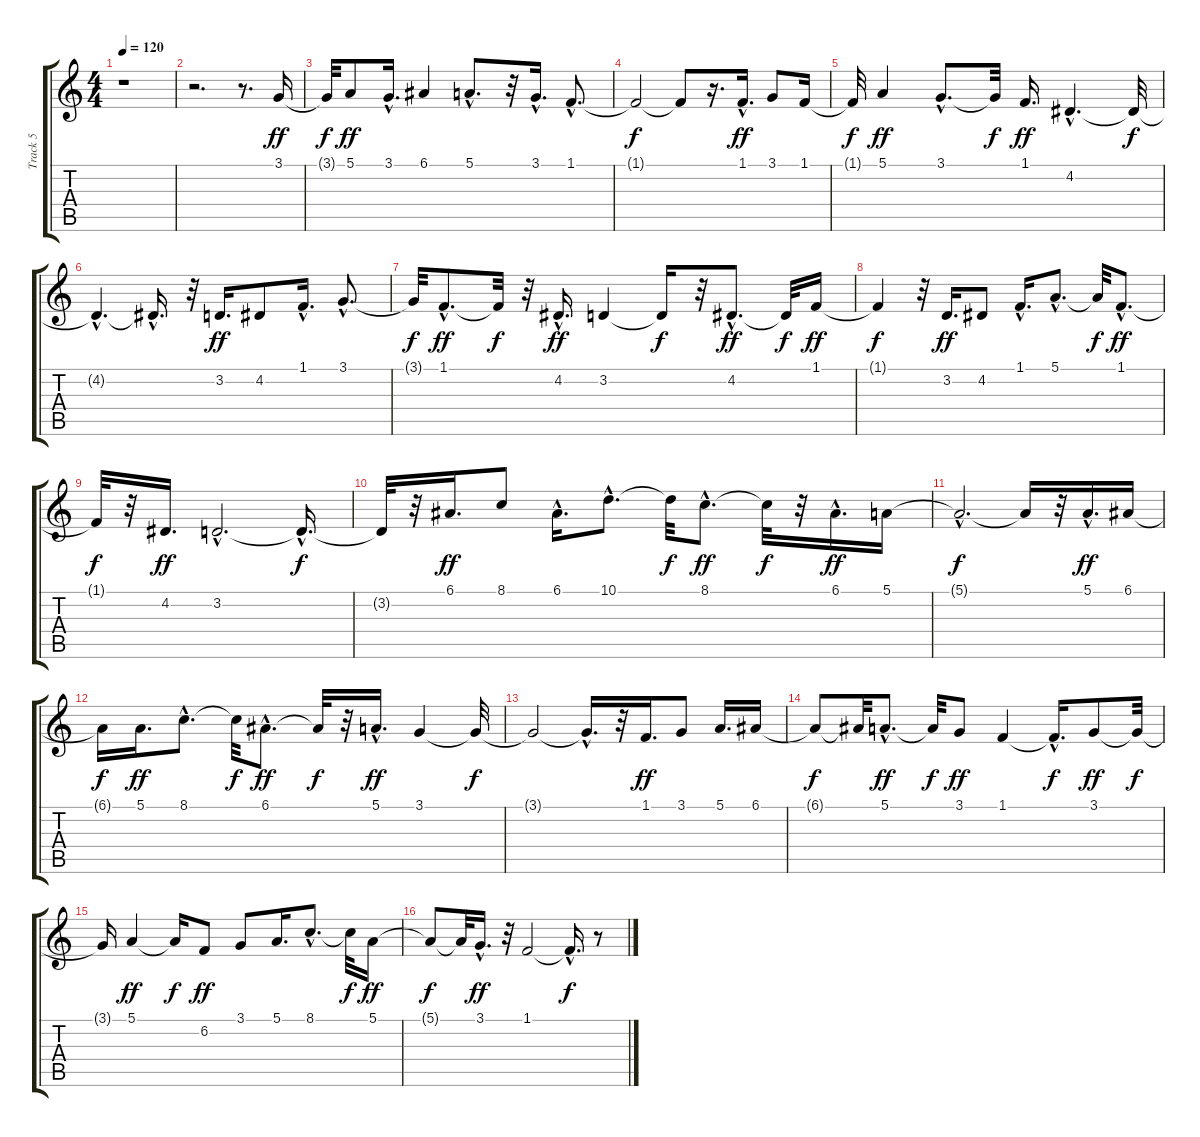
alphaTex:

\track ("Track 5" "Track 5") {instrument shakuhachi}
\staff {score tabs}
\tuning (E4 B3 G3 D3 A2 E2) {hide}
\ts (4 4)
\tempo 120
\clef g2
\ks c
r.1{dy f} |
r.2{d} r.8{d} 3.1.16{dy ff} |
3.1{t}.32{dy f} 5.1.8{dy ff} 3.1{hac}.16{d} 6.1.4 5.1{hac}.8{d} r.32 3.1{hac}.16{d} 1.1{hac}.8{d} |
1.1{t}.2{dy f} 1.1{t}.8 r.16{d} 1.1{hac}.16{d dy ff} 3.1.8 1.1.16 |
1.1{t}.32{dy f} 5.1.4{dy ff} 3.1{hac}.8{d} 3.1{t}.32{dy f} 1.1.16{d dy ff} 4.2{hac}.4{d} 4.2{t}.32{dy f} |
4.2{hac t}.4{d} 4.2{hac t}.16{d} r.32 3.2.16{d dy ff} 4.2.8 1.1{hac}.16{d} 3.1{hac}.8{d} |
3.1{t}.32{dy f} 1.1{hac}.8{d dy ff} 1.1{t}.32{dy f} r.32 4.2{hac}.16{d dy ff} 3.2.4 3.2{t}.16{dy f} r.32 4.2{hac}.8{d dy ff} 4.2{t}.32{dy f} 1.1.16{dy ff} |
1.1{t}.4{dy f} r.32 3.2.16{d dy ff} 4.2.8{instrument whistle} 1.1{hac}.16{d} 5.1{hac}.8{d instrument shakuhachi} 5.1{t}.32{dy f} 1.1{hac}.8{d dy ff} |
1.1{t}.32{dy f} r.32 4.2.16{d dy ff} 3.2{hac}.2{d} 3.2{hac t}.16{d dy f} |
3.2{t}.32 r.32 6.1.16{d dy ff} 8.1.8 6.1{hac}.16{d} 10.1{hac}.8{d} 10.1{t}.32{dy f} 8.1{hac}.8{d dy ff} 8.1{t}.32{dy f} r.32 6.1{hac}.16{d dy ff} 5.1.16 |
5.1{hac t}.2{d dy f} 5.1{t}.16 r.32 5.1{hac}.16{d dy ff volume 11} 6.1.16 |
6.1{t}.16{dy f} 5.1.16{d dy ff} 8.1{hac}.8{d} 8.1{t}.32{dy f} 6.1{hac}.8{d dy ff} 6.1{t}.32{dy f} r.32 5.1{hac}.16{d dy ff} 3.1.4 3.1{t}.32{dy f} |
3.1{t}.2 3.1{hac t}.16{d} r.32 1.1.16{d dy ff volume 11} 3.1.8 5.1.16{d} 6.1.16 |
6.1{t}.8{dy f} 6.1{t}.32 5.1{hac}.8{d dy ff} 5.1{t}.32{dy f} 3.1.8{dy ff} 1.1.4 1.1{hac t}.16{d dy f} 3.1.8{dy ff} 3.1{t}.32{dy f} |
3.1{t}.16 5.1.4{dy ff} 5.1{t}.16{dy f} 6.2.8{dy ff} 3.1.8 5.1.16{d} 8.1{hac}.8{d} 8.1{t}.32{dy f} 5.1.16{dy ff} |
5.1{t}.8{dy f} 5.1{t}.32 3.1{hac}.16{d dy ff} r.32 1.1.2 1.1{hac t}.16{d dy f} r.8
